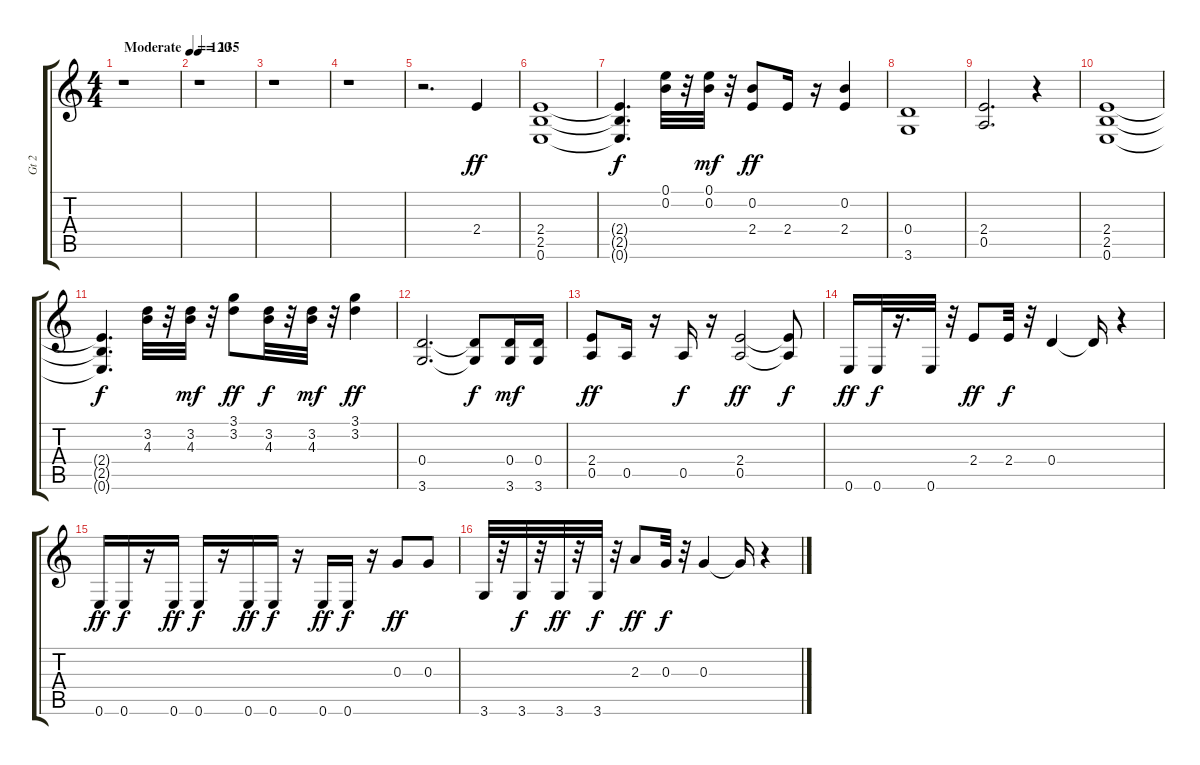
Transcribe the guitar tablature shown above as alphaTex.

\track ("Gt 2                                " "Gt 2      ") {instrument distortionguitar}
\staff {score tabs}
\tuning (E4 B3 G3 D3 A2 E2) {hide}
\ts (4 4)
\tempo (120 "Moderate")
\clef g2
\ks c
r.1{dy ff instrument distortionguitar} |
\tempo 135
r.1 |
r.1 |
r.1 |
r.2{d} 2.4.4 |
(2.4 2.5 0.6).1 |
(2.4{t} 2.5{t} 0.6{t}).4{d dy f} (0.1 0.2).32 r.32 (0.1 0.2).32{dy mf} r.32 (0.2 2.4).8{dy ff} 2.4.16 r.16 (0.2 2.4).4 |
(0.4 3.6).1 |
(2.4 0.5).2{d} r.4 |
(2.4 2.5 0.6).1 |
(2.4{t} 2.5{t} 0.6{t}).4{d dy f} (3.2 4.3).32 r.32 (3.2 4.3).32{dy mf} r.32 (3.1 3.2).8{dy ff} (3.2 4.3).32{dy f} r.32 (3.2 4.3).32{dy mf} r.32 (3.1 3.2).4{dy ff} |
(0.4 3.6).2{d} (0.4{t} 3.6{t}).8{dy f} (0.4 3.6).16{dy mf} (0.4 3.6).16 |
(2.4 0.5).8{dy ff} 0.5.16 r.16 0.5.16{dy f} r.16 (2.4 0.5).2{dy ff} (2.4{t} 0.5{t}).8{dy f} |
0.6.16{dy ff} 0.6.32{dy f} r.16{d} 0.6.32 r.32 2.4.8{dy ff} 2.4.32{dy f} r.32 0.4.4 0.4{t}.16 r.4 |
0.6.16{dy ff} 0.6.16{dy f} r.16 0.6.16{dy ff} 0.6.16{dy f} r.16 0.6.16{dy ff} 0.6.16{dy f} r.16 0.6.16{dy ff} 0.6.16{dy f} r.16 0.3.8{dy ff} 0.3.8 |
3.6.32 r.32 3.6.32{dy f} r.32 3.6.32{dy ff} r.32 3.6.32{dy f} r.32 2.3.8{dy ff} 0.3.32{dy f} r.32 0.3.4 0.3{t}.16 r.4
